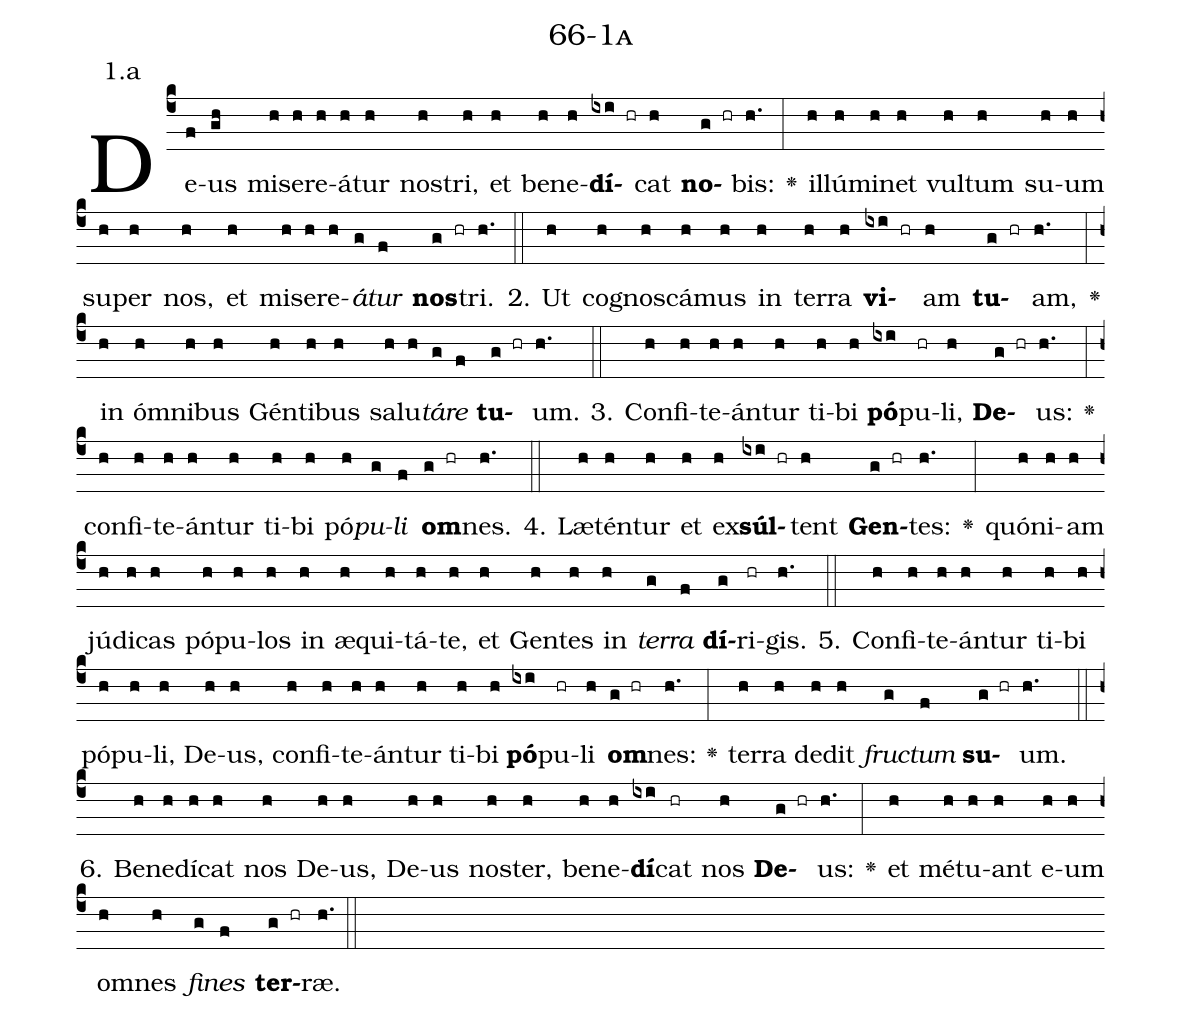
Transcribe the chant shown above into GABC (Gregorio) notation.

name: 66-1a;
annotation: 1.a;
%%
(c4)De(f)us(gh) mi(h)se(h)re(h)á(h)tur(h) nos(h)tri,(h) et(h) be(h)ne(h)<b>dí</b>(ixi hr)cat(h) <b>no</b>(g hr)bis:(h.) <v>\greheightstar</v>(:) il(h)lú(h)mi(h)net(h) vul(h)tum(h) su(h)um(h) su(h)per(h) nos,(h) et(h) mi(h)se(h)re(h)<i>á</i>(g)<i>tur</i>(f) <b>nos</b>(g hr)tri.(h.) (::)
2. Ut(h) co(h)gnos(h)cá(h)mus(h) in(h) ter(h)ra(h) <b>vi</b>(ixi hr)am(h) <b>tu</b>(g hr)am,(h.) <v>\greheightstar</v>(:) in(h) óm(h)ni(h)bus(h) Gén(h)ti(h)bus(h) sa(h)lu(h)<i>tá</i>(g)<i>re</i>(f) <b>tu</b>(g hr)um.(h.) (::)
3. Con(h)fi(h)te(h)án(h)tur(h) ti(h)bi(h) <b>pó</b>(ixi)pu(hr)li,(h) <b>De</b>(g hr)us:(h.) <v>\greheightstar</v>(:) con(h)fi(h)te(h)án(h)tur(h) ti(h)bi(h) pó(h)<i>pu</i>(g)<i>li</i>(f) <b>om</b>(g hr)nes.(h.) (::)
4. Læ(h)tén(h)tur(h) et(h) ex(h)<b>súl</b>(ixi hr)tent(h) <b>Gen</b>(g hr)tes:(h.) <v>\greheightstar</v>(:) quón(h)i(h)am(h) jú(h)di(h)cas(h) pó(h)pu(h)los(h) in(h) æ(h)qui(h)tá(h)te,(h) et(h) Gen(h)tes(h) in(h) <i>ter</i>(g)<i>ra</i>(f) <b>dí</b>(g)ri(hr)gis.(h.) (::)
5. Con(h)fi(h)te(h)án(h)tur(h) ti(h)bi(h) pó(h)pu(h)li,(h) De(h)us,(h) con(h)fi(h)te(h)án(h)tur(h) ti(h)bi(h) <b>pó</b>(ixi)pu(hr)li(h) <b>om</b>(g hr)nes:(h.) <v>\greheightstar</v>(:) ter(h)ra(h) de(h)dit(h) <i>fruc</i>(g)<i>tum</i>(f) <b>su</b>(g hr)um.(h.) (::)
6. Be(h)ne(h)dí(h)cat(h) nos(h) De(h)us,(h) De(h)us(h) nos(h)ter,(h) be(h)ne(h)<b>dí</b>(ixi)cat(hr) nos(h) <b>De</b>(g hr)us:(h.) <v>\greheightstar</v>(:) et(h) mé(h)tu(h)ant(h) e(h)um(h) om(h)nes(h) <i>fi</i>(g)<i>nes</i>(f) <b>ter</b>(g hr)ræ.(h.) (::)
